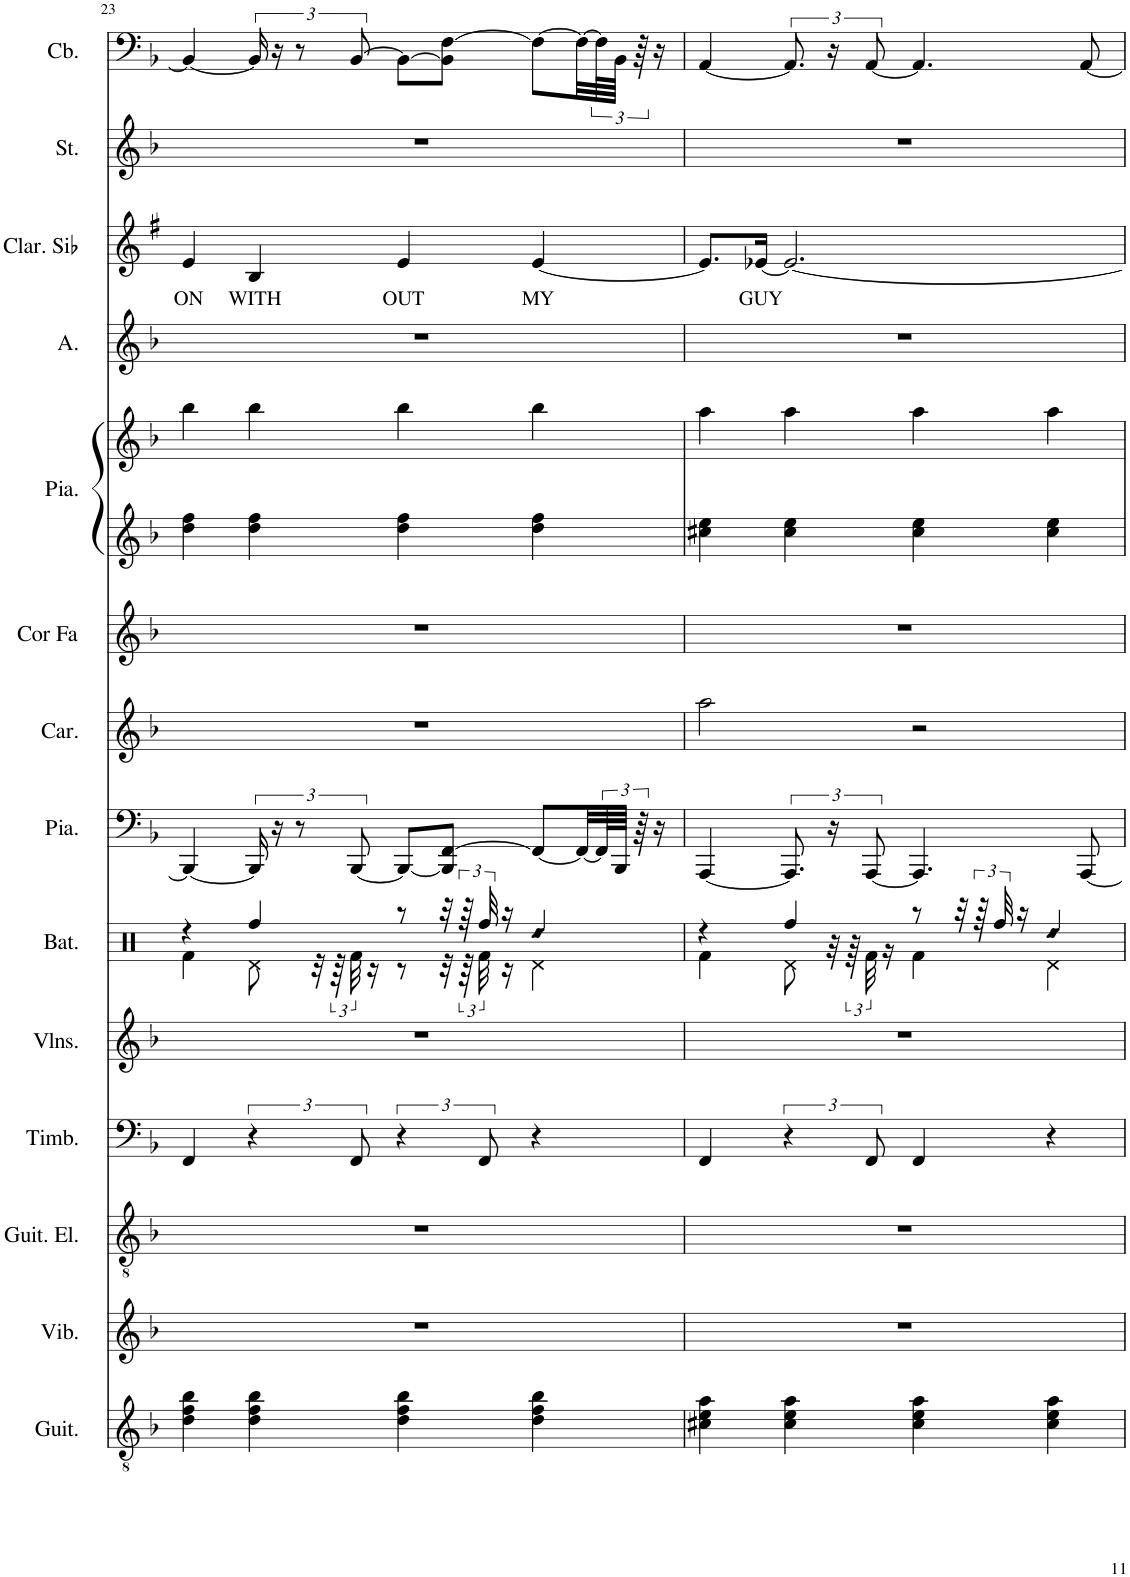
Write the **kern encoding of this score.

**kern	**kern	**kern	**kern	**kern	**kern	**kern	**kern	**kern	**kern	**kern	**kern	**kern	**text	**kern	**kern
*part14	*part13	*part12	*part11	*part10	*part9	*part8	*part7	*part6	*part5	*part5	*part4	*part3	*part3	*part2	*part1
*staff15	*staff14	*staff13	*staff12	*staff11	*staff10	*staff9	*staff8	*staff7	*staff6	*staff5	*staff4	*staff3	*staff3	*staff2	*staff1
*I"Guitare acoustique, Acoustic Guitar (steel)	*I"Vibraphone, Vibraphone	*I"Guitare électrique, Electric Guitar (clean)	*I"Timbales, Timpani Ensemble	*I"Violons, String Ensemble 1	*I"Batterie, Drums	*I"Piano, Bright Acoustic Piano	*I"Carillon, Tubular Bells	*I"Cor en Fa, French Horn	*I"Piano, Acoustic Grand Piano	*	*I"Alto, Choir Aahs	*I"Clarinette en Sib	*	*I"Cordes, String Ensemble 2	*I"Contrebasse, Acoustic Bass
*I'Guit.	*I'Vib.	*I'Guit. El.	*I'Timb.	*I'Vlns.	*I'Bat.	*I'Pia.	*I'Car.	*I'Cor Fa	*I'Pia.	*	*I'A.	*I'Clar. Sib	*	*I'St.	*I'Cb.
!!LO:PB:g=z
*clefGv2	*clefG2	*clefGv2	*clefF4	*clefG2	*clefX	*clefF4	*clefG2	*clefG2	*clefG2	*clefG2	*clefG2	*clefG2	*	*clefG2	*clefF4
*	*	*	*	*	*	*	*	*Trd4c7	*	*	*	*Trd1c2	*	*	*Trd7c12
*k[b-]	*k[b-]	*k[b-]	*k[b-]	*k[b-]	*k[]	*k[b-]	*k[b-]	*k[b-]	*k[b-]	*k[b-]	*k[b-]	*k[f#]	*	*k[b-]	*k[b-]
*M4/4	*M4/4	*M4/4	*M4/4	*M4/4	*M4/4	*M4/4	*M4/4	*M4/4	*M4/4	*M4/4	*M4/4	*M4/4	*	*M4/4	*M4/4
=23	=23	=23	=23	=23	=23	=23	=23	=23	=23	=23	=23	=23	=23	=23	=23
*	*	*	*	*	*^	*	*	*	*	*	*	*	*	*	*
!	!	!	!	!	!	!	!	!	!	!	!	!	!	!LO:LY:b	!	!
4d\ 4f\ 4b-\	1r	1r	4FF/	1r	4r	4Rf\	4BBB-/_	1r	1r	4dd\ 4ff\	4bb-\	1r	4e/	ON	1r	4BB-/_
!	!	!	!	!	!	!	!	!	!	!	!	!	!	!LO:LY:b	!	!
4d\ 4f\ 4b-\	.	.	6r	.	4Rff/	8Rd\	24BBB-/]	.	.	4dd\ 4ff\	4bb-\	.	4B/	WITH	.	24BB-/]
.	.	.	.	.	.	.	24r	.	.	.	.	.	.	.	.	24r
.	.	.	.	.	.	.	12r	.	.	.	.	.	.	.	.	12r
.	.	.	.	.	.	32r	.	.	.	.	.	.	.	.	.	.
.	.	.	.	.	.	96r	.	.	.	.	.	.	.	.	.	.
.	.	.	12FF/	.	.	48Rf\	[12BBB-/	.	.	.	.	.	.	.	.	[12BB-/
.	.	.	.	.	.	16r	.	.	.	.	.	.	.	.	.	.
!	!	!	!	!	!	!	!	!	!	!	!	!	!	!LO:LY:b	!	!
4d\ 4f\ 4b-\	.	.	6r	.	8r	8r	8BBB-/L_	.	.	4dd\ 4ff\	4bb-\	.	4e/	OUT	.	8BB-\L_
.	.	.	.	.	32r	32r	8BBB-/] [8FF/J	.	.	.	.	.	.	.	.	8BB-\] [8F\J
.	.	.	.	.	96r	96r	.	.	.	.	.	.	.	.	.	.
.	.	.	12FF/	.	48Rff/	48Rf\	.	.	.	.	.	.	.	.	.	.
.	.	.	.	.	16r	16r	.	.	.	.	.	.	.	.	.	.
!	!	!	!	!	!LO:N:head=diamond	!	!	!	!	!	!	!	!	!LO:LY:b	!	!
4d\ 4f\ 4b-\	.	.	4r	.	4Rdd/	4Rd\	8FF/L_	.	.	4dd\ 4ff\	4bb-\	.	[4e/	MY	.	8F\L_
.	.	.	.	.	.	.	32FF/LL_	.	.	.	.	.	.	.	.	32F\LL_
.	.	.	.	.	.	.	96FF/L]	.	.	.	.	.	.	.	.	96F\L]
.	.	.	.	.	.	.	96BBB-/JJJJ	.	.	.	.	.	.	.	.	96BB-\JJJJ
.	.	.	.	.	.	.	96r	.	.	.	.	.	.	.	.	96r
.	.	.	.	.	.	.	16r	.	.	.	.	.	.	.	.	16r
=24	=24	=24	=24	=24	=24	=24	=24	=24	=24	=24	=24	=24	=24	=24	=24	=24
4c#X\ 4e\ 4a\	1r	1r	4FF/	1r	4r	4Rf\	[4AAA/	2aa\	1r	4cc#X\ 4ee\	4aa\	1r	8.e/L]	.	1r	[4AA/
!	!	!	!	!	!	!	!	!	!	!	!	!	!	!LO:LY:b	!	!
.	.	.	.	.	.	.	.	.	.	.	.	.	[16e-X/Jk	GUY	.	.
4c#\ 4e\ 4a\	.	.	6r	.	4Rff/	8Rd\	12.AAA/]	.	.	4cc#\ 4ee\	4aa\	.	2.e-/_	.	.	12.AA/]
.	.	.	.	.	.	32r	24r	.	.	.	.	.	.	.	.	24r
.	.	.	.	.	.	96r	.	.	.	.	.	.	.	.	.	.
.	.	.	12FF/	.	.	48Rf\	[12AAA/	.	.	.	.	.	.	.	.	[12AA/
.	.	.	.	.	.	16r	.	.	.	.	.	.	.	.	.	.
4c#\ 4e\ 4a\	.	.	4FF/	.	8r	4Rf\	4.AAA/]	2r	.	4cc#\ 4ee\	4aa\	.	.	.	.	4.AA/]
.	.	.	.	.	32r	.	.	.	.	.	.	.	.	.	.	.
.	.	.	.	.	96r	.	.	.	.	.	.	.	.	.	.	.
.	.	.	.	.	48Rff/	.	.	.	.	.	.	.	.	.	.	.
.	.	.	.	.	16r	.	.	.	.	.	.	.	.	.	.	.
!	!	!	!	!	!LO:N:head=diamond	!	!	!	!	!	!	!	!	!	!	!
4c#\ 4e\ 4a\	.	.	4r	.	4Rdd/	4Rd\	.	.	.	4cc#\ 4ee\	4aa\	.	.	.	.	.
.	.	.	.	.	.	.	[8AAA/	.	.	.	.	.	.	.	.	[8AA/
*	*	*	*	*	*v	*v	*	*	*	*	*	*	*	*	*	*
=	=	=	=	=	=	=	=	=	=	=	=	=	=	=	=
*-	*-	*-	*-	*-	*-	*-	*-	*-	*-	*-	*-	*-	*-	*-	*-
